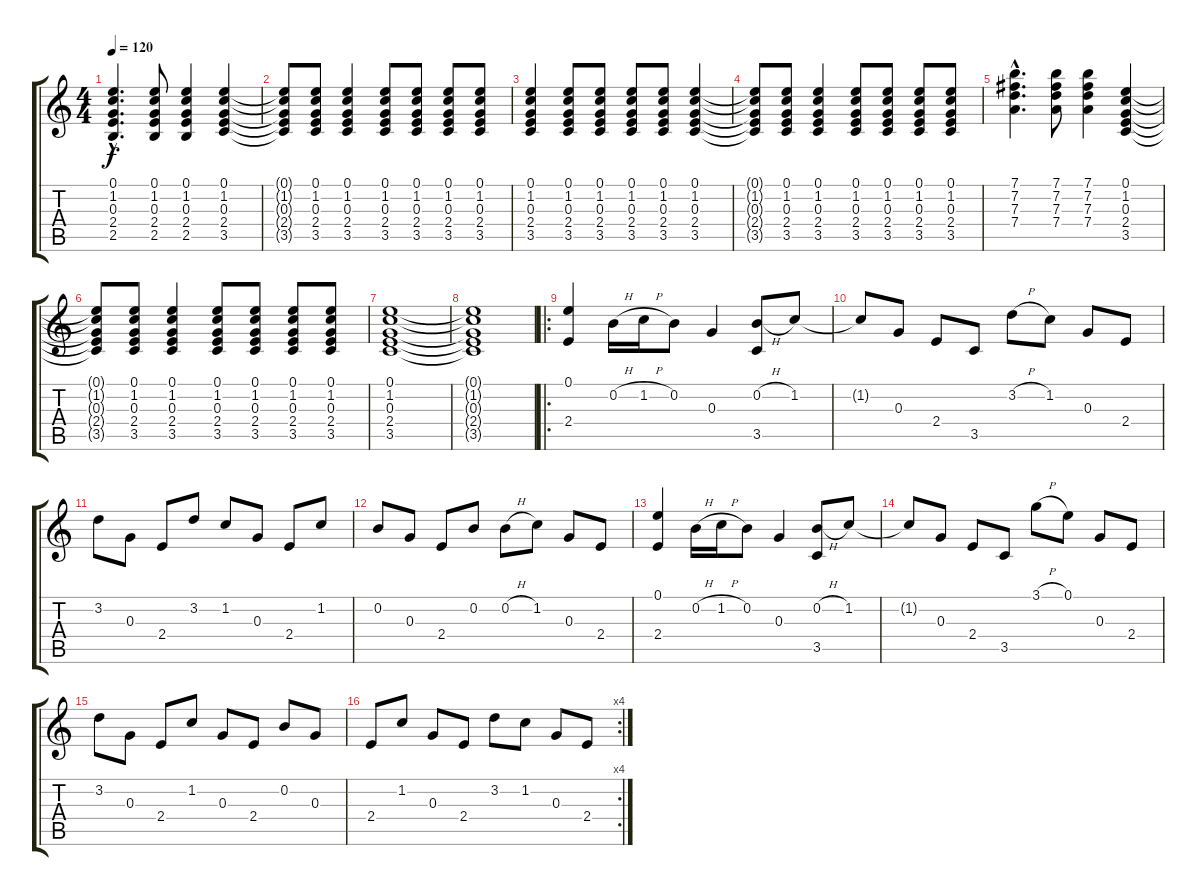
\track "" {instrument electricguitarclean}
\staff {score tabs}
\tuning (E4 B3 G3 D3 A2 E2) {hide}
\ts (4 4)
\tempo 120
\clef g2
\ks c
(0.1{hac} 1.2{hac} 0.3{hac} 2.4{hac} 2.5{hac}).4{d dy f} (0.1 1.2 0.3 2.4 2.5).8 (0.1 1.2 0.3 2.4 2.5).4 (0.1 1.2 0.3 2.4 3.5).4 |
(0.1{t} 1.2{t} 0.3{t} 2.4{t} 3.5{t}).8 (0.1 1.2 0.3 2.4 3.5).8 (0.1 1.2 0.3 2.4 3.5).4 (0.1 1.2 0.3 2.4 3.5).8 (0.1 1.2 0.3 2.4 3.5).8 (0.1 1.2 0.3 2.4 3.5).8 (0.1 1.2 0.3 2.4 3.5).8 |
(0.1 1.2 0.3 2.4 3.5).4 (0.1 1.2 0.3 2.4 3.5).8 (0.1 1.2 0.3 2.4 3.5).8 (0.1 1.2 0.3 2.4 3.5).8 (0.1 1.2 0.3 2.4 3.5).8 (0.1 1.2 0.3 2.4 3.5).4 |
(0.1{t} 1.2{t} 0.3{t} 2.4{t} 3.5{t}).8 (0.1 1.2 0.3 2.4 3.5).8 (0.1 1.2 0.3 2.4 3.5).4 (0.1 1.2 0.3 2.4 3.5).8 (0.1 1.2 0.3 2.4 3.5).8 (0.1 1.2 0.3 2.4 3.5).8 (0.1 1.2 0.3 2.4 3.5).8 |
(7.1{hac} 7.2{hac} 7.3{hac} 7.4{hac}).4{d} (7.1 7.2 7.3 7.4).8 (7.1 7.2 7.3 7.4).4 (0.1 1.2 0.3 2.4 3.5).4 |
(0.1{t} 1.2{t} 0.3{t} 2.4{t} 3.5{t}).8 (0.1 1.2 0.3 2.4 3.5).8 (0.1 1.2 0.3 2.4 3.5).4 (0.1 1.2 0.3 2.4 3.5).8 (0.1 1.2 0.3 2.4 3.5).8 (0.1 1.2 0.3 2.4 3.5).8 (0.1 1.2 0.3 2.4 3.5).8 |
(0.1 1.2 0.3 2.4 3.5).1 |
(0.1{t} 1.2{t} 0.3{t} 2.4{t} 3.5{t}).1 |
\ro
(0.1 2.4).4 0.2{h}.16 1.2{h}.16 0.2.8 0.3.4 (0.2{h} 3.5).8 1.2.8 |
1.2{t}.8 0.3.8 2.4.8 3.5.8 3.2{h}.8 1.2.8 0.3.8 2.4.8 |
3.2.8 0.3.8 2.4.8 3.2.8 1.2.8 0.3.8 2.4.8 1.2.8 |
0.2.8 0.3.8 2.4.8 0.2.8 0.2{h}.8 1.2.8 0.3.8 2.4.8 |
(0.1 2.4).4 0.2{h}.16 1.2{h}.16 0.2.8 0.3.4 (0.2{h} 3.5).8 1.2.8 |
1.2{t}.8 0.3.8 2.4.8 3.5.8 3.1{h}.8 0.1.8 0.3.8 2.4.8 |
3.2.8 0.3.8 2.4.8 1.2.8 0.3.8 2.4.8 0.2.8 0.3.8 |
\rc 4
2.4.8 1.2.8 0.3.8 2.4.8 3.2.8 1.2.8 0.3.8 2.4.8
